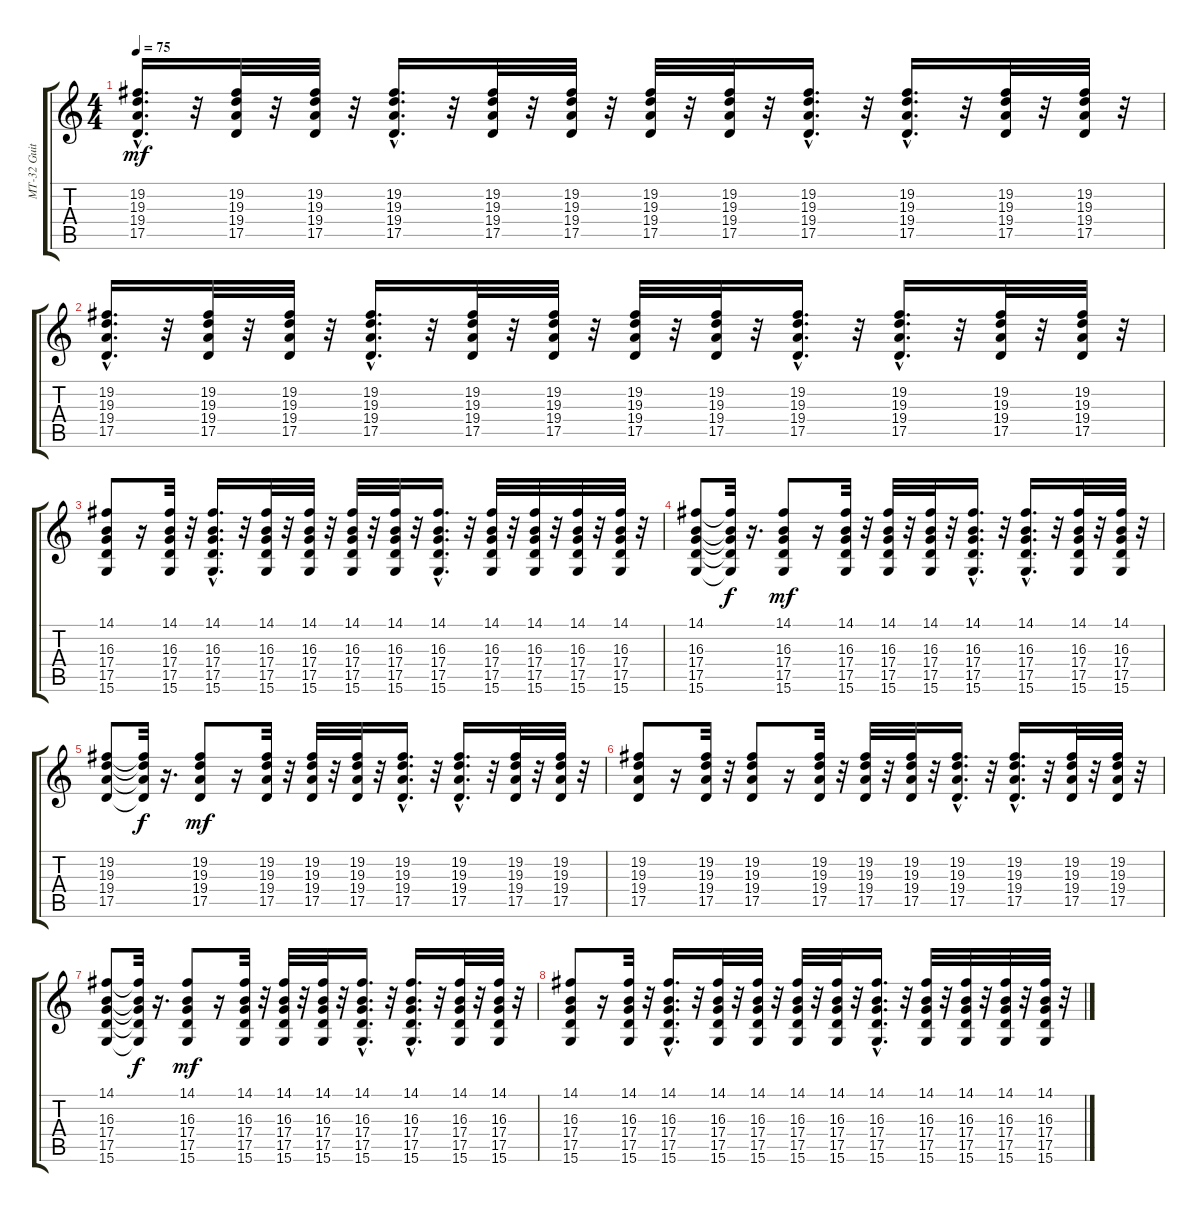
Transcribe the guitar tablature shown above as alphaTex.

\track ("MT-32 Guitar 2" "MT-32 Guit") {instrument frenchhorn}
\staff {score tabs}
\tuning (E4 B3 G3 D3 A2 E2) {hide}
\ts (4 4)
\tempo 75
\clef g2
\ks c
(19.2{hac} 19.3{hac} 19.4{hac} 17.5{hac}).16{d dy mf} r.32 (19.2 19.3 19.4 17.5).32 r.32 (19.2 19.3 19.4 17.5).32 r.32 (19.2{hac} 19.3{hac} 19.4{hac} 17.5{hac}).16{d} r.32 (19.2 19.3 19.4 17.5).32 r.32 (19.2 19.3 19.4 17.5).32 r.32 (19.2 19.3 19.4 17.5).32 r.32 (19.2 19.3 19.4 17.5).32 r.32 (19.2{hac} 19.3{hac} 19.4{hac} 17.5{hac}).16{d} r.32 (19.2{hac} 19.3{hac} 19.4{hac} 17.5{hac}).16{d} r.32 (19.2 19.3 19.4 17.5).32 r.32 (19.2 19.3 19.4 17.5).32 r.32 |
(19.2{hac} 19.3{hac} 19.4{hac} 17.5{hac}).16{d} r.32 (19.2 19.3 19.4 17.5).32 r.32 (19.2 19.3 19.4 17.5).32 r.32 (19.2{hac} 19.3{hac} 19.4{hac} 17.5{hac}).16{d} r.32 (19.2 19.3 19.4 17.5).32 r.32 (19.2 19.3 19.4 17.5).32 r.32 (19.2 19.3 19.4 17.5).32 r.32 (19.2 19.3 19.4 17.5).32 r.32 (19.2{hac} 19.3{hac} 19.4{hac} 17.5{hac}).16{d} r.32 (19.2{hac} 19.3{hac} 19.4{hac} 17.5{hac}).16{d} r.32 (19.2 19.3 19.4 17.5).32 r.32 (19.2 19.3 19.4 17.5).32 r.32 |
(14.1 16.3 17.4 17.5 15.6).8 r.16 (14.1 16.3 17.4 17.5 15.6).32 r.32 (14.1{hac} 16.3{hac} 17.4{hac} 17.5{hac} 15.6{hac}).16{d} r.32 (14.1 16.3 17.4 17.5 15.6).32 r.32 (14.1 16.3 17.4 17.5 15.6).32 r.32 (14.1 16.3 17.4 17.5 15.6).32 r.32 (14.1 16.3 17.4 17.5 15.6).32 r.32 (14.1{hac} 16.3{hac} 17.4{hac} 17.5{hac} 15.6{hac}).16{d} r.32 (14.1 16.3 17.4 17.5 15.6).32 r.32 (14.1 16.3 17.4 17.5 15.6).32 r.32 (14.1 16.3 17.4 17.5 15.6).32 r.32 (14.1 16.3 17.4 17.5 15.6).32 r.32 |
(14.1 16.3 17.4 17.5 15.6).8 (14.1{t} 16.3{t} 17.4{t} 17.5{t} 15.6{t}).32{dy f} r.16{d} (14.1 16.3 17.4 17.5 15.6).8{dy mf} r.16 (14.1 16.3 17.4 17.5 15.6).32 r.32 (14.1 16.3 17.4 17.5 15.6).32 r.32 (14.1 16.3 17.4 17.5 15.6).32 r.32 (14.1{hac} 16.3{hac} 17.4{hac} 17.5{hac} 15.6{hac}).16{d} r.32 (14.1{hac} 16.3{hac} 17.4{hac} 17.5{hac} 15.6{hac}).16{d} r.32 (14.1 16.3 17.4 17.5 15.6).32 r.32 (14.1 16.3 17.4 17.5 15.6).32 r.32 |
(19.2 19.3 19.4 17.5).8 (19.2{t} 19.3{t} 19.4{t} 17.5{t}).32{dy f} r.16{d} (19.2 19.3 19.4 17.5).8{dy mf} r.16 (19.2 19.3 19.4 17.5).32 r.32 (19.2 19.3 19.4 17.5).32 r.32 (19.2 19.3 19.4 17.5).32 r.32 (19.2{hac} 19.3{hac} 19.4{hac} 17.5{hac}).16{d} r.32 (19.2{hac} 19.3{hac} 19.4{hac} 17.5{hac}).16{d} r.32 (19.2 19.3 19.4 17.5).32 r.32 (19.2 19.3 19.4 17.5).32 r.32 |
(19.2 19.3 19.4 17.5).8 r.16 (19.2 19.3 19.4 17.5).32 r.32 (19.2 19.3 19.4 17.5).8 r.16 (19.2 19.3 19.4 17.5).32 r.32 (19.2 19.3 19.4 17.5).32 r.32 (19.2 19.3 19.4 17.5).32 r.32 (19.2{hac} 19.3{hac} 19.4{hac} 17.5{hac}).16{d} r.32 (19.2{hac} 19.3{hac} 19.4{hac} 17.5{hac}).16{d} r.32 (19.2 19.3 19.4 17.5).32 r.32 (19.2 19.3 19.4 17.5).32 r.32 |
(14.1 16.3 17.4 17.5 15.6).8 (14.1{t} 16.3{t} 17.4{t} 17.5{t} 15.6{t}).32{dy f} r.16{d} (14.1 16.3 17.4 17.5 15.6).8{dy mf} r.16 (14.1 16.3 17.4 17.5 15.6).32 r.32 (14.1 16.3 17.4 17.5 15.6).32 r.32 (14.1 16.3 17.4 17.5 15.6).32 r.32 (14.1{hac} 16.3{hac} 17.4{hac} 17.5{hac} 15.6{hac}).16{d} r.32 (14.1{hac} 16.3{hac} 17.4{hac} 17.5{hac} 15.6{hac}).16{d} r.32 (14.1 16.3 17.4 17.5 15.6).32 r.32 (14.1 16.3 17.4 17.5 15.6).32 r.32 |
(14.1 16.3 17.4 17.5 15.6).8 r.16 (14.1 16.3 17.4 17.5 15.6).32 r.32 (14.1{hac} 16.3{hac} 17.4{hac} 17.5{hac} 15.6{hac}).16{d} r.32 (14.1 16.3 17.4 17.5 15.6).32 r.32 (14.1 16.3 17.4 17.5 15.6).32 r.32 (14.1 16.3 17.4 17.5 15.6).32 r.32 (14.1 16.3 17.4 17.5 15.6).32 r.32 (14.1{hac} 16.3{hac} 17.4{hac} 17.5{hac} 15.6{hac}).16{d} r.32 (14.1 16.3 17.4 17.5 15.6).32 r.32 (14.1 16.3 17.4 17.5 15.6).32 r.32 (14.1 16.3 17.4 17.5 15.6).32 r.32 (14.1 16.3 17.4 17.5 15.6).32 r.32
